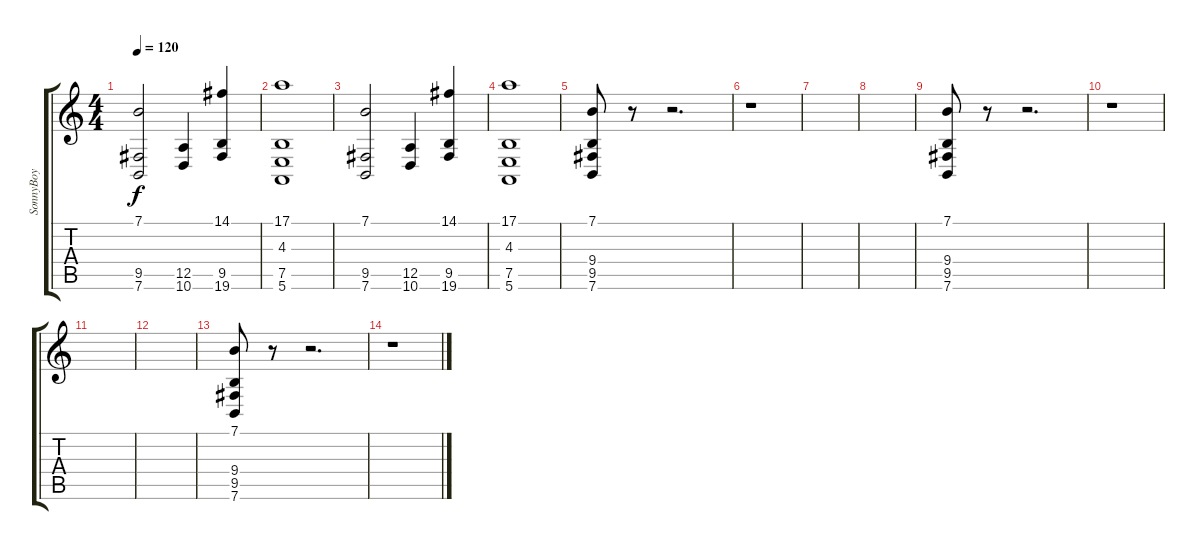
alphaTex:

\track ("SonnyBoy" "SonnyBoy") {instrument stringensemble1}
\staff {score tabs}
\tuning (E4 B3 G3 D3 A2 E2) {hide}
\ts (4 4)
\tempo 120
\clef g2
\ks c
(7.1 9.5 7.6).2{dy f} (12.5 10.6).4 (14.1 9.5 19.6).4 |
(17.1 4.3 7.5 5.6).1 |
(7.1 9.5 7.6).2 (12.5 10.6).4 (14.1 9.5 19.6).4 |
(17.1 4.3 7.5 5.6).1 |
(7.1 9.4 9.5 7.6).8 r.8 r.2{d} |
r.1 |
|
|
(7.1 9.4 9.5 7.6).8 r.8 r.2{d} |
r.1 |
|
|
(7.1 9.4 9.5 7.6).8 r.8 r.2{d} |
r.1
